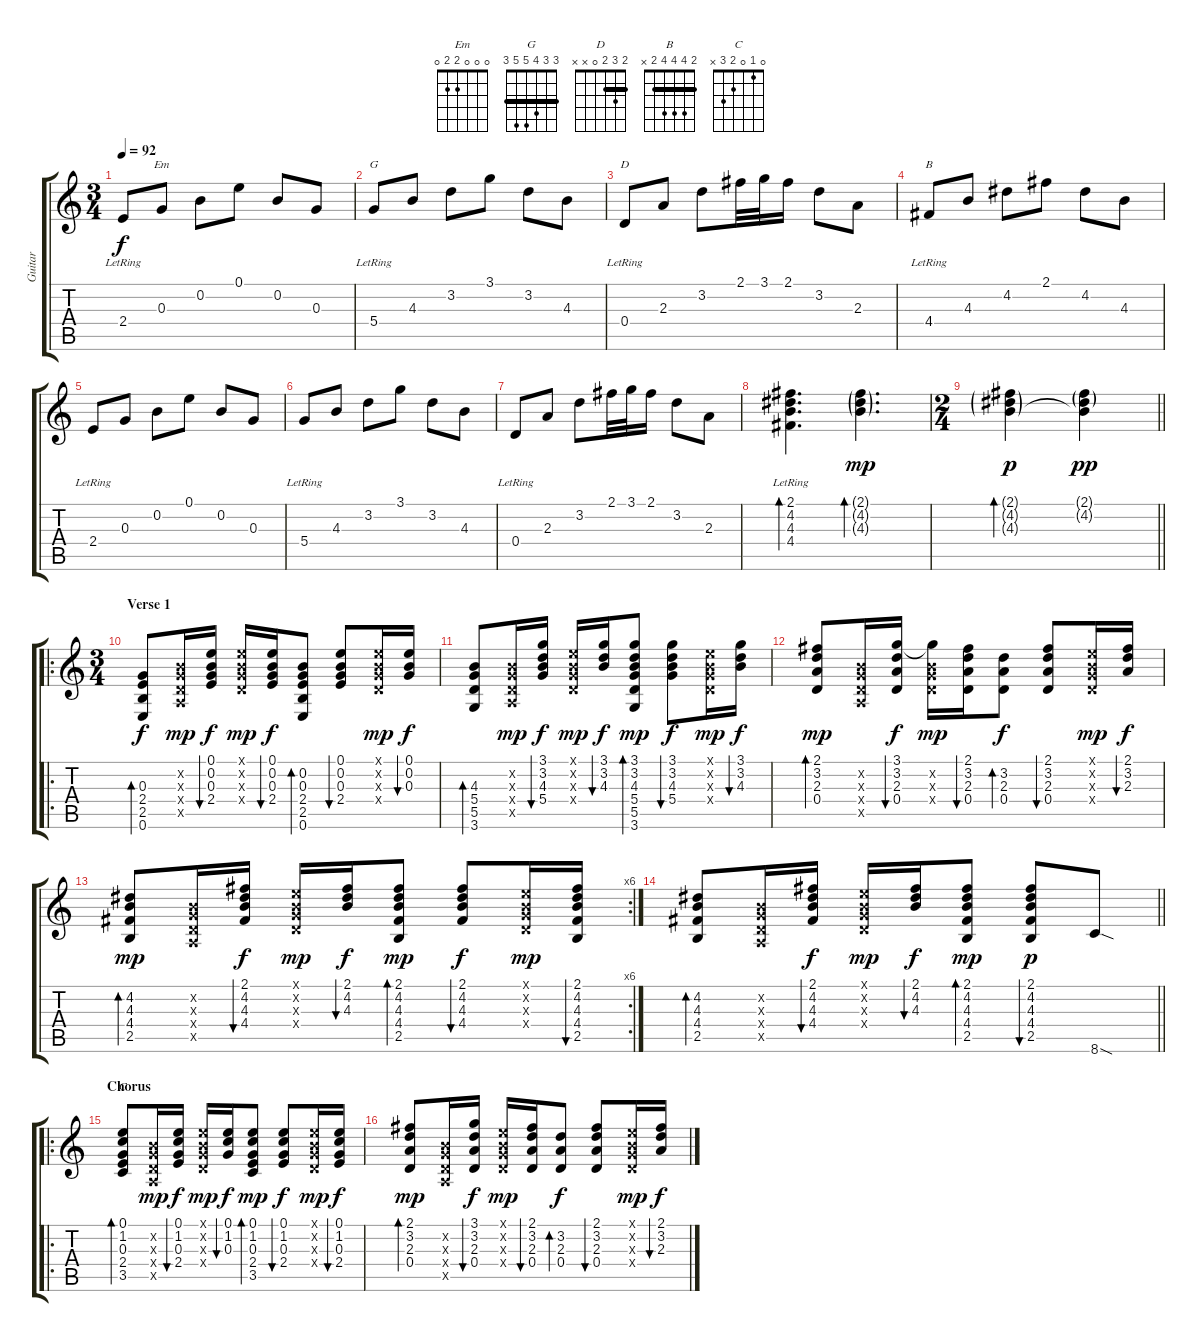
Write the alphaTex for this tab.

\track ("Guitar" "Guitar") {instrument acousticguitarsteel}
\staff {score tabs}
\tuning (E4 B3 G3 D3 A2 E2) {hide}
\chord ("Em" 0 0 0 2 2 0)
\chord ("G" 3 3 4 5 5 3) {barre 3}
\chord ("D" 2 3 2 0 x x) {barre 2}
\chord ("B" 2 4 4 4 2 x) {barre 2}
\chord ("C" 0 1 0 2 3 x)
\ts (3 4)
\tempo 92
\clef g2
\ks c
2.4{lr}.8{dy f} 0.3.8{ch "Em"} 0.2.8 0.1.8 0.2.8 0.3.8 |
5.4{lr}.8{ch "G"} 4.3.8 3.2.8 3.1.8 3.2.8 4.3.8 |
0.4{lr}.8{ch "D"} 2.3.8 3.2.8 2.1.32 3.1.32 2.1.16 3.2.8 2.3.8 |
4.4{lr}.8{ch "B"} 4.3.8 4.2.8 2.1.8 4.2.8 4.3.8 |
2.4{lr}.8 0.3.8 0.2.8 0.1.8 0.2.8 0.3.8 |
5.4{lr}.8 4.3.8 3.2.8 3.1.8 3.2.8 4.3.8 |
0.4{lr}.8 2.3.8 3.2.8 2.1.32 3.1.32 2.1.16 3.2.8 2.3.8 |
(2.1 4.2 4.3 4.4{lr}).4{d bd 240} (2.1{g} 4.2{g} 4.3{g}).4{d bd 30 dy mp} |
\ts (2 4)
\barLineRight lightlight
(2.1{g} 4.2{g} 4.3{g}).4{bd 30 dy p} (2.1{g} 4.2{g} 4.3{t}).4{dy pp} |
\ro
\ts (3 4)
\section ("" "Verse 1")
(0.3 2.4 2.5 0.6).8{bd 30 dy f} (0.2{x} 0.3{x} 0.4{x} 0.5{x}).16{dy mp} (0.1 0.2 0.3 2.4).16{bu 30 dy f} (0.1{x} 0.2{x} 0.3{x} 0.4{x}).16{dy mp} (0.1 0.2 0.3 2.4).16{bu 30 dy f} (0.2 0.3 2.4 2.5 0.6).8{bd 30} (0.1 0.2 0.3 2.4).8{bu 30} (0.1{x} 0.2{x} 0.3{x} 0.4{x}).16{dy mp} (0.1 0.2 0.3).16{bu 30 dy f} |
(4.3 5.4 5.5 3.6).8{bd 30} (0.2{x} 0.3{x} 0.4{x} 0.5{x}).16{dy mp} (3.1 3.2 4.3 5.4).16{bu 30 dy f} (0.1{x} 0.2{x} 0.3{x} 0.4{x}).16{dy mp} (3.1 3.2 4.3).16{bu 30 dy f} (3.1 3.2 4.3 5.4 5.5 3.6).8{bd 30 dy mp} (3.1 3.2 4.3 5.4).8{bu 30 dy f} (0.1{x} 0.2{x} 0.3{x} 0.4{x}).16{dy mp} (3.1 3.2 4.3).16{bu 30 dy f} |
(2.1 3.2 2.3 0.4).8{bd 30 dy mp} (0.2{x} 0.3{x} 0.4{x} 0.5{x}).16 (3.1 3.2 2.3 0.4).16{bu 30 dy f} (3.1{t} 0.2{x} 0.3{x} 0.4{x}).16{dy mp} (2.1 3.2 2.3 0.4).16{bu 30} (3.2 2.3 0.4).8{bd 30 dy f} (2.1 3.2 2.3 0.4).8{bu 30} (0.1{x} 0.2{x} 0.3{x} 0.4{x}).16{dy mp} (2.1 3.2 2.3).16{bu 30 dy f} |
\rc 6
(4.2 4.3 4.4 2.5).8{bd 30 dy mp} (0.2{x} 0.3{x} 0.4{x} 0.5{x}).16 (2.1 4.2 4.3 4.4).16{bu 30 dy f} (0.1{x} 0.2{x} 0.3{x} 0.4{x}).16{dy mp} (2.1 4.2 4.3).16{bu 30 dy f} (2.1 4.2 4.3 4.4 2.5).8{bd 30 dy mp} (2.1 4.2 4.3 4.4).8{bu 30 dy f} (0.1{x} 0.2{x} 0.3{x} 0.4{x}).16{dy mp} (2.1 4.2 4.3 4.4 2.5).16{bu 30} |
\barLineRight lightlight
(4.2 4.3 4.4 2.5).8{bd 30} (0.2{x} 0.3{x} 0.4{x} 0.5{x}).16 (2.1 4.2 4.3 4.4).16{bu 30 dy f} (0.1{x} 0.2{x} 0.3{x} 0.4{x}).16{dy mp} (2.1 4.2 4.3).16{bu 30 dy f} (2.1 4.2 4.3 4.4 2.5).8{bd 30 dy mp} (2.1 4.2 4.3 4.4 2.5).8{bu 30 dy p} 8.6{sod}.8 |
\ro
\section ("" "Chorus")
(0.1 1.2 0.3 2.4 3.5).8{bd 30 ch "C"} (0.2{x} 0.3{x} 0.4{x} 0.5{x}).16{dy mp} (0.1 1.2 0.3 2.4).16{bu 30 dy f} (0.1{x} 0.2{x} 0.3{x} 0.4{x}).16{dy mp} (0.1 1.2 0.3).16{bu 30 dy f} (0.1 1.2 0.3 2.4 3.5).8{bd 30 dy mp} (0.1 1.2 0.3 2.4).8{bu 30 dy f} (0.1{x} 0.2{x} 0.3{x} 0.4{x}).16{dy mp} (0.1 1.2 0.3 2.4).16{bu 30 dy f} |
(2.1 3.2 2.3 0.4).8{bd 30 dy mp} (0.2{x} 0.3{x} 0.4{x} 0.5{x}).16 (3.1 3.2 2.3 0.4).16{bu 30 dy f} (0.1{x} 0.2{x} 0.3{x} 0.4{x}).16{dy mp} (2.1 3.2 2.3 0.4).16{bu 30} (3.2 2.3 0.4).8{bd 30 dy f} (2.1 3.2 2.3 0.4).8{bu 30} (0.1{x} 0.2{x} 0.3{x} 0.4{x}).16{dy mp} (2.1 3.2 2.3).16{bu 30 dy f}
